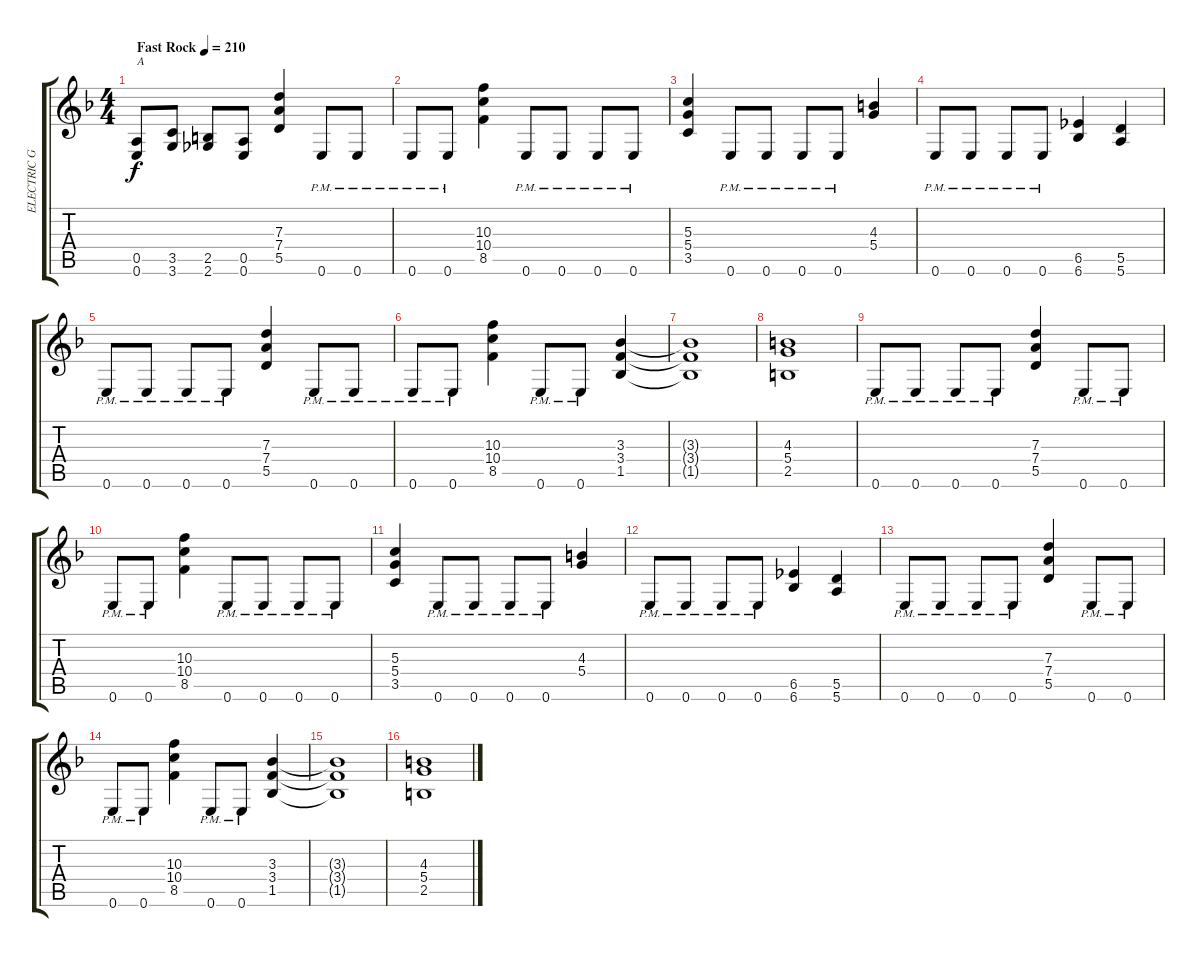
\track ("ELECTRIC GUITAR 2" "ELECTRIC G") {instrument overdrivenguitar}
\staff {score tabs}
\tuning (E4 B3 G3 D3 A2 E2) {hide}
\ts (4 4)
\tempo (210 "Fast Rock")
\clef g2
\ks f
(0.5 0.6).8{txt "A " dy f instrument overdrivenguitar} (3.5 3.6).8 (2.5 2.6).8 (0.5 0.6).8 (7.3 7.4 5.5).4 0.6{pm}.8 0.6{pm}.8 |
0.6{pm}.8 0.6{pm}.8 (10.3 10.4 8.5).4 0.6{pm}.8 0.6{pm}.8 0.6{pm}.8 0.6{pm}.8 |
(5.3 5.4 3.5).4 0.6{pm}.8 0.6{pm}.8 0.6{pm}.8 0.6{pm}.8 (4.3 5.4).4 |
0.6{pm}.8 0.6{pm}.8 0.6{pm}.8 0.6{pm}.8 (6.5 6.6).4 (5.5 5.6).4 |
0.6{pm}.8 0.6{pm}.8 0.6{pm}.8 0.6{pm}.8 (7.3 7.4 5.5).4 0.6{pm}.8 0.6{pm}.8 |
0.6{pm}.8 0.6{pm}.8 (10.3 10.4 8.5).4 0.6{pm}.8 0.6{pm}.8 (3.3 3.4 1.5).4 |
(3.3{t} 3.4{t} 1.5{t}).1 |
(4.3 5.4 2.5).1 |
0.6{pm}.8 0.6{pm}.8 0.6{pm}.8 0.6{pm}.8 (7.3 7.4 5.5).4 0.6{pm}.8 0.6{pm}.8 |
0.6{pm}.8 0.6{pm}.8 (10.3 10.4 8.5).4 0.6{pm}.8 0.6{pm}.8 0.6{pm}.8 0.6{pm}.8 |
(5.3 5.4 3.5).4 0.6{pm}.8 0.6{pm}.8 0.6{pm}.8 0.6{pm}.8 (4.3 5.4).4 |
0.6{pm}.8 0.6{pm}.8 0.6{pm}.8 0.6{pm}.8 (6.5 6.6).4 (5.5 5.6).4 |
0.6{pm}.8 0.6{pm}.8 0.6{pm}.8 0.6{pm}.8 (7.3 7.4 5.5).4 0.6{pm}.8 0.6{pm}.8 |
0.6{pm}.8 0.6{pm}.8 (10.3 10.4 8.5).4 0.6{pm}.8 0.6{pm}.8 (3.3 3.4 1.5).4 |
(3.3{t} 3.4{t} 1.5{t}).1 |
(4.3 5.4 2.5).1
